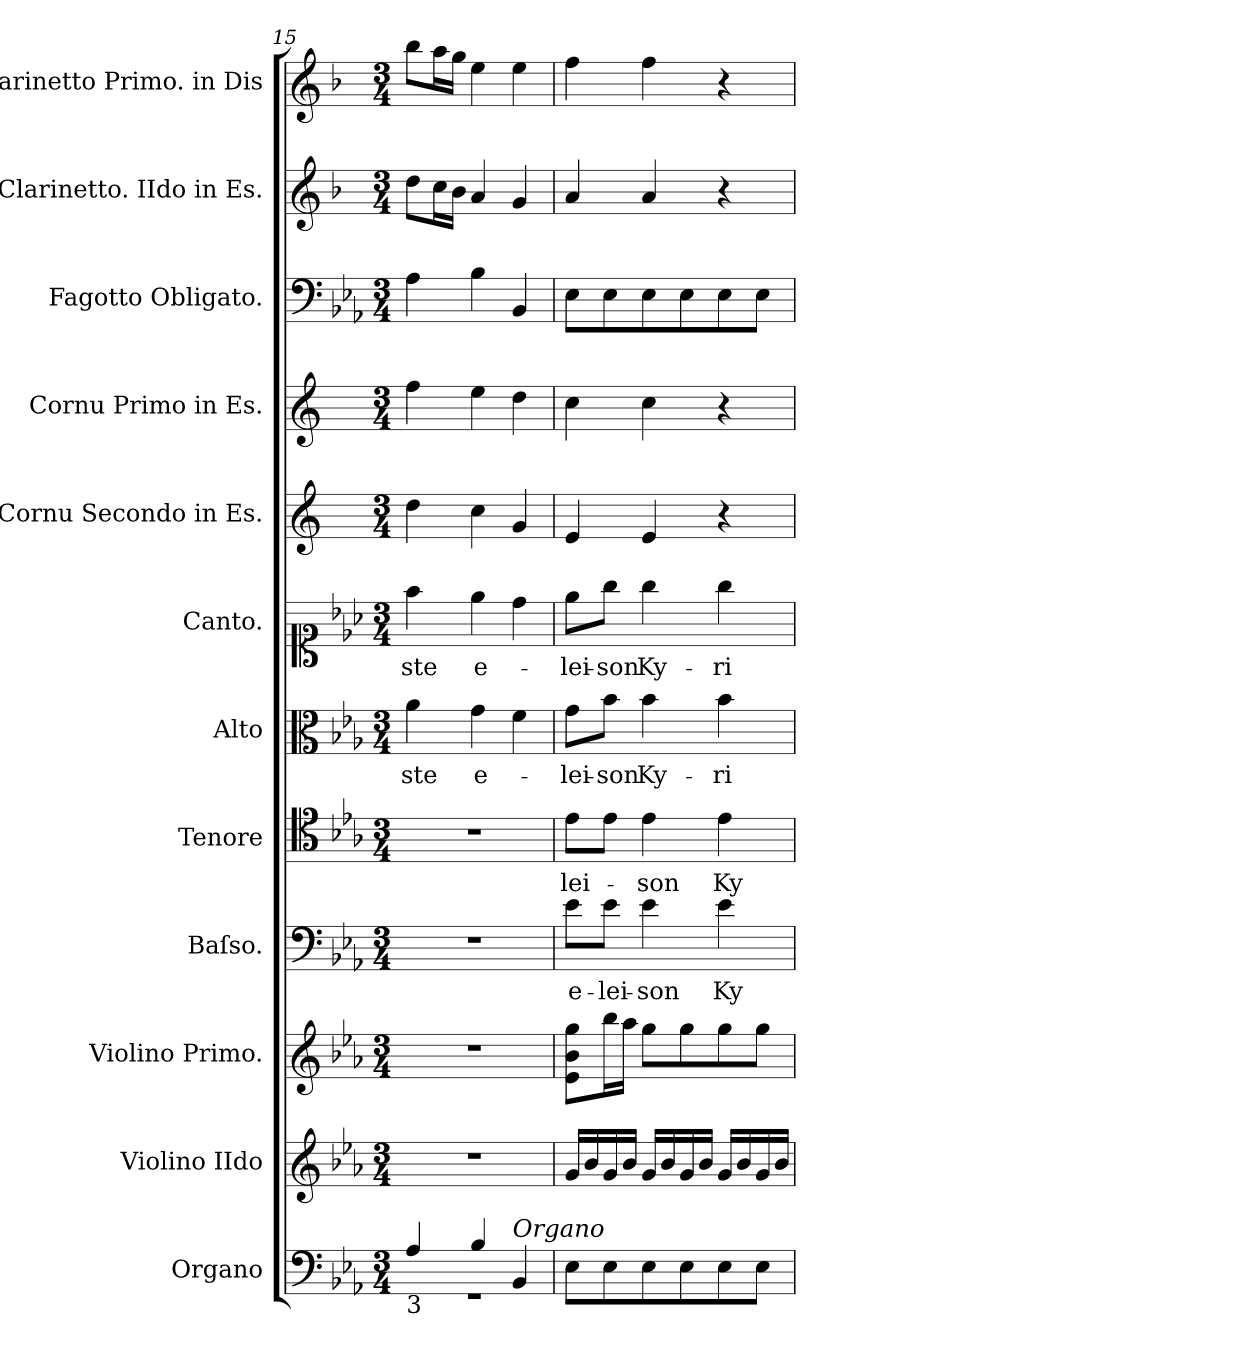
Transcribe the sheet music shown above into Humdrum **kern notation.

**kern	**dynam	**kern	**kern	**kern	**text	**kern	**text	**kern	**text	**kern	**text	**kern	**dynam	**kern	**dynam	**kern	**dynam	**kern	**dynam	**kern	**dynam
*part12	*part12	*part11	*part10	*part9	*part9	*part8	*part8	*part7	*part7	*part6	*part6	*part5	*part5	*part4	*part4	*part3	*part3	*part2	*part2	*part1	*part1
*staff12	*staff12	*staff11	*staff10	*staff9	*staff9	*staff8	*staff8	*staff7	*staff7	*staff6	*staff6	*staff5	*staff5	*staff4	*staff4	*staff3	*staff3	*staff2	*staff2	*staff1	*staff1
*I"Organo	*	*I"Violino IIdo	*I"Violino Primo.	*I"Baſso.	*	*I"Tenore	*	*I"Alto	*	*I"Canto.	*	*I"Cornu Secondo in Es.	*	*I"Cornu Primo in Es.	*	*I"Fagotto Obligato.	*	*I"Clarinetto. IIdo in Es.	*	*I"Clarinetto Primo. in Dis	*
*I'org	*	*I'vl II	*I'vl I	*I'B	*	*I'T	*	*I'A	*	*	*	*I'cor 2 in E♭	*	*I'cor 1 in E♭	*	*I'fag	*	*I'cl 2 in E♭	*	*I'cl 2 in E♭	*
*clefF4	*	*clefG2	*clefG2	*clefF4	*	*clefC4	*	*clefC3	*	*clefC1	*	*clefG2	*	*clefG2	*	*clefF4	*	*clefG2	*	*clefG2	*
*	*	*	*	*	*	*	*	*	*	*	*	*ITrd5c9	*	*ITrd5c9	*	*	*	*ITrd1c2	*	*ITrd1c2	*
*k[b-e-a-]	*	*k[b-e-a-]	*k[b-e-a-]	*k[b-e-a-]	*	*k[b-e-a-]	*	*k[b-e-a-]	*	*k[b-e-a-]	*	*k[b-e-a-]	*	*k[b-e-a-]	*	*k[b-e-a-]	*	*k[b-e-a-]	*	*k[b-e-a-]	*
*M3/4	*	*M3/4	*M3/4	*M3/4	*	*M3/4	*	*M3/4	*	*M3/4	*	*M3/4	*	*M3/4	*	*M3/4	*	*M3/4	*	*M3/4	*
=15	=15	=15	=15	=15	=15	=15	=15	=15	=15	=15	=15	=15	=15	=15	=15	=15	=15	=15	=15	=15	=15
*^	*	*	*	*	*	*	*	*	*	*	*	*	*	*	*	*	*	*	*	*	*
!LO:TX:b:t=3	!	!	!	!	!	!	!	!	!	!	!	!	!	!	!	!	!	!	!	!	!	!
4A-!/	2.rGG	.	2.r	2.r	2.r	.	2.r	.	4a-\	-ste	4ff\	-ste	4f\	.	4a-\	.	4A-\	.	8cc\L	.	8aa-\L	.
.	.	.	.	.	.	.	.	.	.	.	.	.	.	.	.	.	.	.	16b-\L	.	16gg\L	.
.	.	.	.	.	.	.	.	.	.	.	.	.	.	.	.	.	.	.	16a-\JJ	.	16ff\JJ	.
4B-!/	.	.	.	.	.	.	.	.	4g\	e-	4ee-\	e-	4e-\	.	4g\	.	4B-\	.	4g/	.	4dd\	.
!LO:TX:a:i:t=Organo	!	!	!	!	!	!	!	!	!	!	!	!	!	!	!	!	!	!	!	!	!	!
4BB-!/	.	.	.	.	.	.	.	.	4f\	.	4dd\	.	4B-/	.	4f\	.	4BB-/	.	4f/	.	4dd\	.
*v	*v	*	*	*	*	*	*	*	*	*	*	*	*	*	*	*	*	*	*	*	*	*
=16	=16	=16	=16	=16	=16	=16	=16	=16	=16	=16	=16	=16	=16	=16	=16	=16	=16	=16	=16	=16	=16
!	!LO:DY:b:rj	!	!	!	!	!	!	!	!	!	!	!	!LO:DY:a	!	!	!	!LO:DY:a	!	!LO:DY:a	!	!
*	*	*	*	*	*	*	*	*	*	*	*	*	*	*^	*	*	*	*	*	*^	*
8E-\L	f&colon;	16g/LL	8e-\ 8b-\ 8gg\L	8e-\L	e-	8e-\L	lei-	8g\L	-lei-	8ee-\L	-lei-	4G/	forte	4e-\	4.ryy	.	8E-\L	forte	4g/	forte	4ee-\	2ryy	.
.	.	16b-/	.	.	.	.	.	.	.	.	.	.	.	.	.	.	.	.	.	.	.	.	.
8E-\	.	16g/	16bb-\L	8e-\J	-lei-	8e-\J	.	8b-\J	-son	8gg\J	-son	.	.	.	.	.	8E-\	.	.	.	.	.	.
.	.	16b-/JJ	16aa-\JJ	.	.	.	.	.	.	.	.	.	.	.	.	.	.	.	.	.	.	.	.
8E-\	.	16g/LL	8gg\L	4e-\	-son	4e-\	-son	4b-\	Ky-	4gg\	Ky-	4G/	.	4e-\	.	.	8E-\	.	4g/	.	4ee-\	.	.
.	.	16b-/	.	.	.	.	.	.	.	.	.	.	.	.	.	.	.	.	.	.	.	.	.
!	!	!	!	!	!	!	!	!	!	!	!	!	!	!	!	!LO:DY:a	!	!	!	!	!	!	!
8E-\	.	16g/	8gg\	.	.	.	.	.	.	.	.	.	.	.	4.ryy	forte	8E-\	.	.	.	.	.	.
.	.	16b-/JJ	.	.	.	.	.	.	.	.	.	.	.	.	.	.	.	.	.	.	.	.	.
8E-\	.	16g/LL	8gg\	4e-\	Ky-	4e-\	Ky-	4b-\	-ri-	4gg\	-ri-	4r	.	4r	.	.	8E-\	.	4r	.	4r	8ryy	.
.	.	16b-/	.	.	.	.	.	.	.	.	.	.	.	.	.	.	.	.	.	.	.	.	.
!	!	!	!	!	!	!	!	!	!	!	!	!	!	!	!	!	!	!	!	!	!	!	!LO:DY:a
8E-\J	.	16g/	8gg\J	.	.	.	.	.	.	.	.	.	.	.	.	.	8E-\J	.	.	.	.	8ryy	for&colon;
.	.	16b-/JJ	.	.	.	.	.	.	.	.	.	.	.	.	.	.	.	.	.	.	.	.	.
*	*	*	*	*	*	*	*	*	*	*	*	*	*	*v	*v	*	*	*	*	*	*v	*v	*
=	=	=	=	=	=	=	=	=	=	=	=	=	=	=	=	=	=	=	=	=	=
*-	*-	*-	*-	*-	*-	*-	*-	*-	*-	*-	*-	*-	*-	*-	*-	*-	*-	*-	*-	*-	*-
